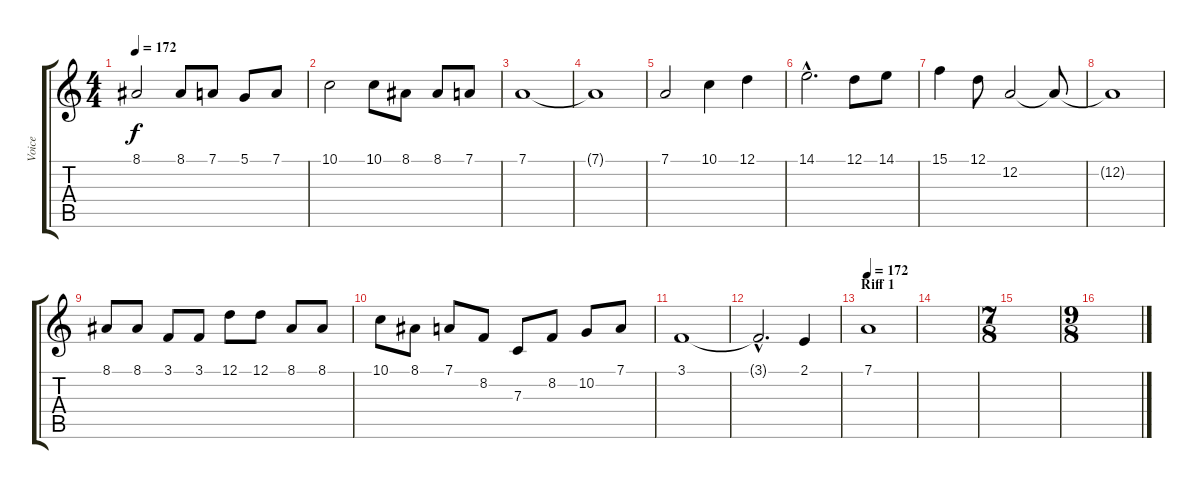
\track ("Voice" "Voice") {instrument synthvoice}
\staff {score tabs}
\tuning (D4 A3 F3 C3 G2 D2) {hide}
\ts (4 4)
\tempo 172
\clef g2
\ks c
8.1.2{dy f} 8.1.8 7.1.8 5.1.8 7.1.8 |
10.1.2 10.1.8 8.1.8 8.1.8 7.1.8 |
7.1.1 |
7.1{t}.1 |
7.1.2 10.1.4 12.1.4 |
14.1{hac}.2{d} 12.1.8 14.1.8 |
15.1.4 12.1.8 12.2.2 12.2{t}.8 |
12.2{t}.1 |
8.1.8 8.1.8 3.1.8 3.1.8 12.1.8 12.1.8 8.1.8 8.1.8 |
10.1.8 8.1.8 7.1.8 8.2.8 7.3.8 8.2.8 10.2.8 7.1.8 |
3.1.1 |
3.1{hac t}.2{d} 2.1.4 |
\section ("" "Riff 1")
\tempo 172
7.1.1 |
|
\ts (7 8)
|
\ts (9 8)
